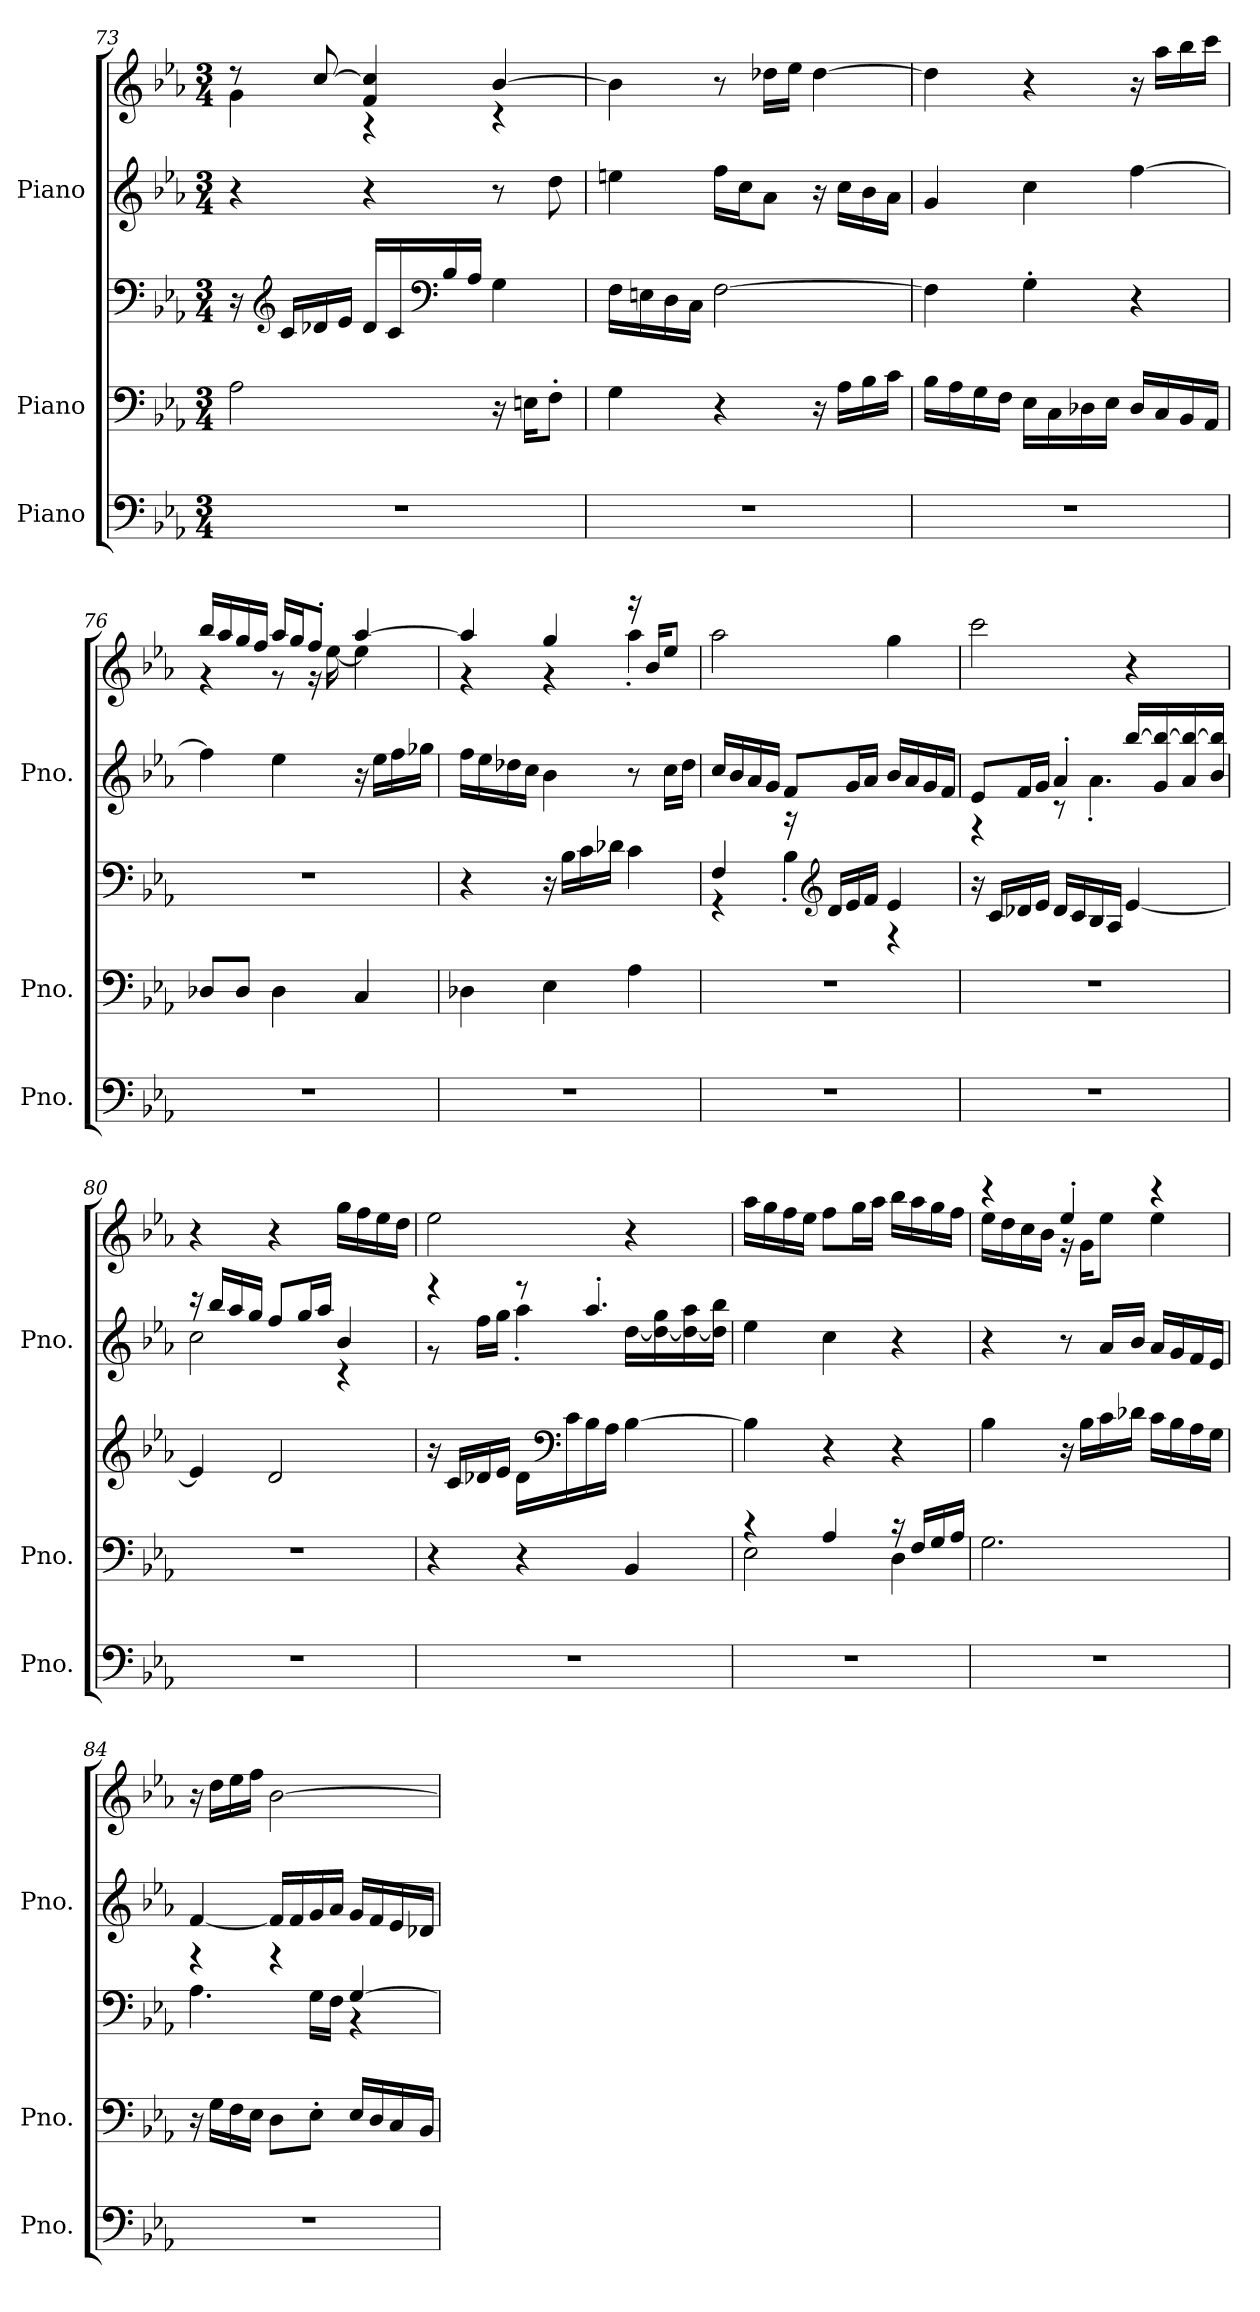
**kern	**kern	**kern	**kern	**kern
*part3	*part2	*part2	*part1	*part1
*staff5	*staff4	*staff3	*staff2	*staff1
*I"Piano	*I"Piano	*	*I"Piano	*
*I'Pno.	*I'Pno.	*	*I'Pno.	*
*clefF4	*clefF4	*clefF4	*clefG2	*clefG2
*k[b-e-a-]	*k[b-e-a-]	*k[b-e-a-]	*k[b-e-a-]	*k[b-e-a-]
*M3/4	*M3/4	*M3/4	*M3/4	*M3/4
=73	=73	=73	=73	=73
*	*	*	*	*^
2.r	2A-\	16r	4r	8r	4g\
*	*	*clefG2	*	*	*
.	.	16c/LL	.	.	.
.	.	16d-X/	.	[8cc/	.
.	.	16e-/JJ	.	.	.
.	.	16d-/LL	4r	4f/ 4cc/]	4r
.	.	16c/	.	.	.
*	*	*clefF4	*	*	*
.	.	16B-/	.	.	.
.	.	16A-/JJ	.	.	.
.	16r	4G\	8r	[4b-/	4r
.	16En\KL	.	.	.	.
.	8F'\J	.	8dd\	.	.
*	*	*	*	*v	*v
!!LO:LB:g=z
=74	=74	=74	=74	=74
2.r	4G\	16F\LL	4een\	4b-\]
.	.	16En\	.	.
.	.	16D\	.	.
.	.	16C\JJ	.	.
.	4r	[2F\	16ff\LL	8r
.	.	.	16cc\J	.
.	.	.	8a-\J	16dd-X\LL
.	.	.	.	16ee-\JJ
.	16r	.	16r	[4dd-\
.	16A-\LL	.	16cc\LL	.
.	16B-\	.	16b-\	.
.	16c\JJ	.	16a-\JJ	.
=75	=75	=75	=75	=75
2.r	16B-\LL	4F\]	4g/	4dd-\]
.	16A-\	.	.	.
.	16G\	.	.	.
.	16F\JJ	.	.	.
.	16E-\LL	4G'\	4cc\	4r
.	16C\	.	.	.
.	16D-X\	.	.	.
.	16E-\JJ	.	.	.
.	16D-/LL	4r	[4ff\	16r
.	16C/	.	.	16aa-\LL
.	16BB-/	.	.	16bb-\
.	16AA-/JJ	.	.	16ccc\JJ
=76	=76	=76	=76	=76
*	*	*	*	*^
2.r	8D-X/L	2.r	4ff\]	16bb-/LL	4r
.	.	.	.	16aa-/	.
.	8D-/J	.	.	16gg/	.
.	.	.	.	16ff/JJ	.
.	4D-\	.	4ee-\	16aa-/LL	8r
.	.	.	.	16gg/J	.
.	.	.	.	8ff'/J	16r
.	.	.	.	.	[16ee-\
.	4C/	.	16r	[4aa-/	4ee-\]
.	.	.	16ee-\LL	.	.
.	.	.	16ff\	.	.
.	.	.	16gg-X\JJ	.	.
!!LO:PB:g=z	!!
=77	=77	=77	=77	=77	=77
2.r	4D-X\	4r	16ff\LL	4aa-/]	4r
.	.	.	16ee-\	.	.
.	.	.	16dd-X\	.	.
.	.	.	16cc\JJ	.	.
.	4E-\	16r	4b-\	4gg/	4r
.	.	16B-\LL	.	.	.
.	.	16c\	.	.	.
.	.	16d-X\JJ	.	.	.
.	4A-\	4c\	8r	16r	4aa-'\
.	.	.	.	16b-/KL	.
.	.	.	16cc\LL	8ee-/J	.
.	.	.	16dd-\JJ	.	.
*	*	*	*	*v	*v
=78	=78	=78	=78	=78
*	*	*^	*	*
2.r	2.r	4F/	4r	16cc/LL	2aa-\
.	.	.	.	16b-/	.
.	.	.	.	16a-/	.
.	.	.	.	16g/JJ	.
.	.	16r	4B-'\	8f/L	.
*	*	*clefG2	*	*	*
.	.	16d/LL	.	.	.
.	.	16e-/	.	16g/L	.
.	.	16f/JJ	.	16a-/JJ	.
.	.	4e-/	4r	16b-/LL	4gg\
.	.	.	.	16a-/	.
.	.	.	.	16g/	.
.	.	.	.	16f/JJ	.
*	*	*v	*v	*	*
!!LO:LB:g=z
=79	=79	=79	=79	=79
*	*	*	*^	*
2.r	2.r	16r	8e-/L	4r	2ccc\
.	.	16c/LL	.	.	.
.	.	16d-X/	16f/L	.	.
.	.	16e-/JJ	16g/JJ	.	.
.	.	16d-/LL	4a-'/	8r	.
.	.	16c/	.	.	.
.	.	16B-/	.	4.a-'\	.
.	.	16A-/JJ	.	.	.
.	.	[4e-/	[16bb-/LL	.	4r
.	.	.	16g/ 16bb-/_	.	.
.	.	.	16a-/ 16bb-/_	.	.
.	.	.	16b-/ 16bb-/]JJ	.	.
=80	=80	=80	=80	=80	=80
2.r	2.r	4e-/]	16r	2cc\	4r
.	.	.	16bb-/LL	.	.
.	.	.	16aa-/	.	.
.	.	.	16gg/JJ	.	.
.	.	2d/	8ff/L	.	4r
.	.	.	16gg/L	.	.
.	.	.	16aa-/JJ	.	.
.	.	.	4b-/	4r	16gg\LL
.	.	.	.	.	16ff\
.	.	.	.	.	16ee-\
.	.	.	.	.	16dd\JJ
!!LO:PB:g=z
=81	=81	=81	=81	=81	=81
2.r	4r	16r	4r	8r	2ee-\
.	.	16c/LL	.	.	.
.	.	16d-X/	.	16ff\LL	.
.	.	16e-/JJ	.	16gg\JJ	.
.	4r	16d-\LL	8r	4aa-'\	.
*	*	*clefF4	*	*	*
.	.	16c\	.	.	.
.	.	16B-\	4.aa-'/	.	.
.	.	16A-\JJ	.	.	.
.	4BB-/	[4B-\	.	[16dd\LL	4r
.	.	.	.	16dd\_ 16gg\	.
.	.	.	.	16dd\_ 16aa-\	.
.	.	.	.	16dd\] 16bb-\JJ	.
*	*	*	*v	*v	*
=82	=82	=82	=82	=82
*	*^	*	*	*
2.r	4r	2E-\	4B-\]	4ee-\	16aa-\LL
.	.	.	.	.	16gg\
.	.	.	.	.	16ff\
.	.	.	.	.	16ee-\JJ
.	4A-/	.	4r	4cc\	8ff\L
.	.	.	.	.	16gg\L
.	.	.	.	.	16aa-\JJ
.	16r	4D\	4r	4r	16bb-\LL
.	16F/LL	.	.	.	16aa-\
.	16G/	.	.	.	16gg\
.	16A-/JJ	.	.	.	16ff\JJ
*	*v	*v	*	*	*
=83	=83	=83	=83	=83
*	*	*	*	*^
2.r	2.G\	4B-\	4r	4r	16ee-\LL
.	.	.	.	.	16dd\
.	.	.	.	.	16cc\
.	.	.	.	.	16b-\JJ
.	.	16r	8r	4ee-'/	16r
.	.	16B-\LL	.	.	16g\KL
.	.	16c\	16a-/LL	.	8ee-\J
.	.	16d-X\JJ	16b-/JJ	.	.
.	.	16c\LL	16a-/LL	4r	4ee-\
.	.	16B-\	16g/	.	.
.	.	16A-\	16f/	.	.
.	.	16G\JJ	16e-/JJ	.	.
*	*	*	*	*v	*v
!!LO:LB:g=z
=84	=84	=84	=84	=84
*	*	*^	*	*
2.r	16r	4r	4.A-\	[4f/	16r
.	16G\LL	.	.	.	16dd\LL
.	16F\	.	.	.	16ee-\
.	16E-\JJ	.	.	.	16ff\JJ
.	8D\L	4r	.	16f/LL]	[2b-\
.	.	.	.	16f/	.
.	8E-'\J	.	16G\LL	16g/	.
.	.	.	16F\JJ	16a-/JJ	.
.	16E-/LL	[4G/	4r	16g/LL	.
.	16D/	.	.	16f/	.
.	16C/	.	.	16e-/	.
.	16BB-/JJ	.	.	16d-X/JJ	.
*	*	*v	*v	*	*
=	=	=	=	=
*-	*-	*-	*-	*-
